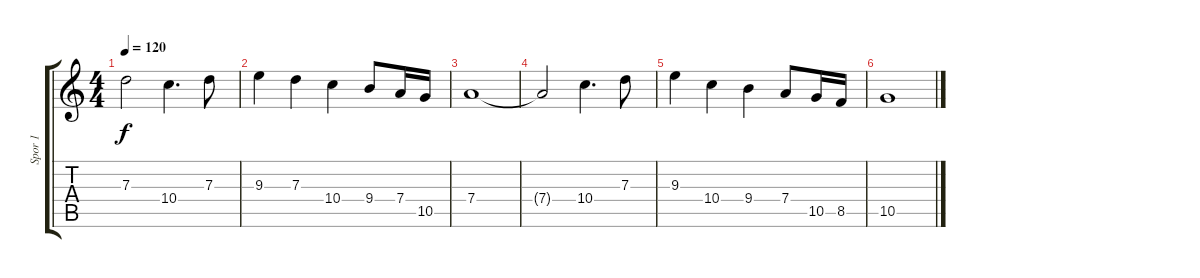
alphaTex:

\track ("Spor 1" "Spor 1") {instrument acousticguitarsteel}
\staff {score tabs}
\tuning (E4 B3 G3 D3 A2 E2) {hide}
\ts (4 4)
\tempo 120
\clef g2
\ks c
7.3.2{dy f} 10.4.4{d} 7.3.8 |
9.3.4 7.3.4 10.4.4 9.4.8 7.4.16 10.5.16 |
7.4.1 |
7.4{t}.2 10.4.4{d} 7.3.8 |
9.3.4 10.4.4 9.4.4 7.4.8 10.5.16 8.5.16 |
10.5.1
